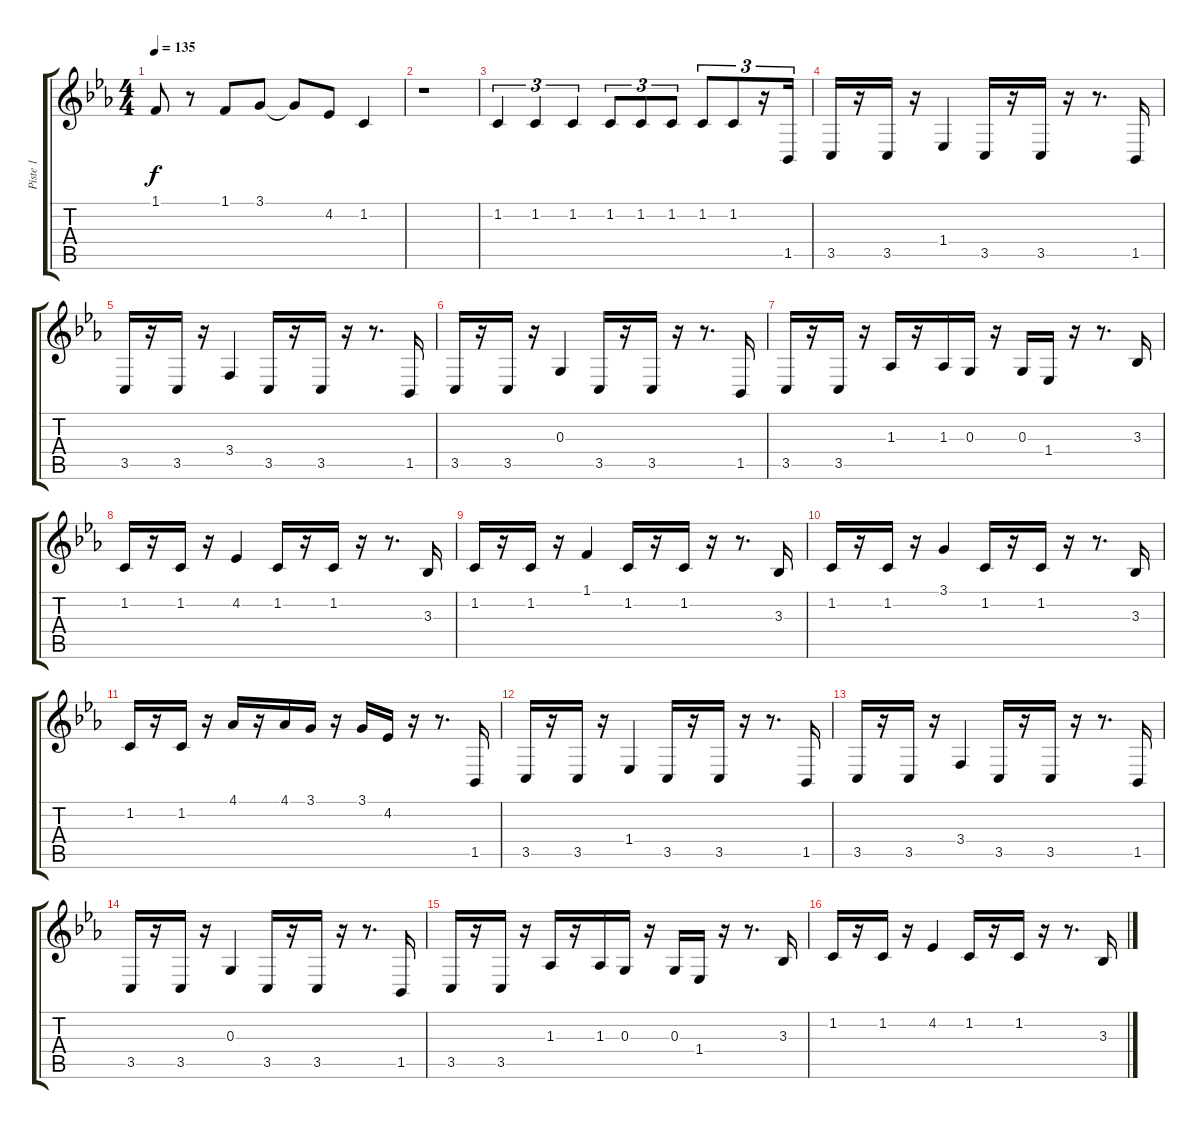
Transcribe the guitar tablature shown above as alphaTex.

\track ("Piste 1" "Piste 1") {instrument pad3polysynth}
\staff {score tabs}
\tuning (E4 B3 G3 D3 A2 E2) {hide}
\ts (4 4)
\tempo 135
\clef g2
\ks eb
1.1.8{dy f} r.8 1.1.8 3.1.8 3.1{t}.8 4.2.8 1.2.4 |
r.1 |
1.2.4{tu (3 2)} 1.2.4{tu (3 2)} 1.2.4{tu (3 2)} 1.2.8{tu (3 2)} 1.2.8{tu (3 2)} 1.2.8{tu (3 2)} 1.2.8{tu (3 2)} 1.2.8{tu (3 2)} r.16{tu (3 2)} 1.5.16{tu (3 2)} |
3.5.16 r.16 3.5.16 r.16 1.4.4 3.5.16 r.16 3.5.16 r.16 r.8{d} 1.5.16 |
3.5.16 r.16 3.5.16 r.16 3.4.4 3.5.16 r.16 3.5.16 r.16 r.8{d} 1.5.16 |
3.5.16 r.16 3.5.16 r.16 0.3.4 3.5.16 r.16 3.5.16 r.16 r.8{d} 1.5.16 |
3.5.16 r.16 3.5.16 r.16 1.3.16 r.16 1.3.16 0.3.16 r.16 0.3.16 1.4.16 r.16 r.8{d} 3.3.16 |
1.2.16 r.16 1.2.16 r.16 4.2.4 1.2.16 r.16 1.2.16 r.16 r.8{d} 3.3.16 |
1.2.16 r.16 1.2.16 r.16 1.1.4 1.2.16 r.16 1.2.16 r.16 r.8{d} 3.3.16 |
1.2.16 r.16 1.2.16 r.16 3.1.4 1.2.16 r.16 1.2.16 r.16 r.8{d} 3.3.16 |
1.2.16 r.16 1.2.16 r.16 4.1.16 r.16 4.1.16 3.1.16 r.16 3.1.16 4.2.16 r.16 r.8{d} 1.5.16 |
3.5.16 r.16 3.5.16 r.16 1.4.4 3.5.16 r.16 3.5.16 r.16 r.8{d} 1.5.16 |
3.5.16 r.16 3.5.16 r.16 3.4.4 3.5.16 r.16 3.5.16 r.16 r.8{d} 1.5.16 |
3.5.16 r.16 3.5.16 r.16 0.3.4 3.5.16 r.16 3.5.16 r.16 r.8{d} 1.5.16 |
3.5.16 r.16 3.5.16 r.16 1.3.16 r.16 1.3.16 0.3.16 r.16 0.3.16 1.4.16 r.16 r.8{d} 3.3.16 |
1.2.16 r.16 1.2.16 r.16 4.2.4 1.2.16 r.16 1.2.16 r.16 r.8{d} 3.3.16
